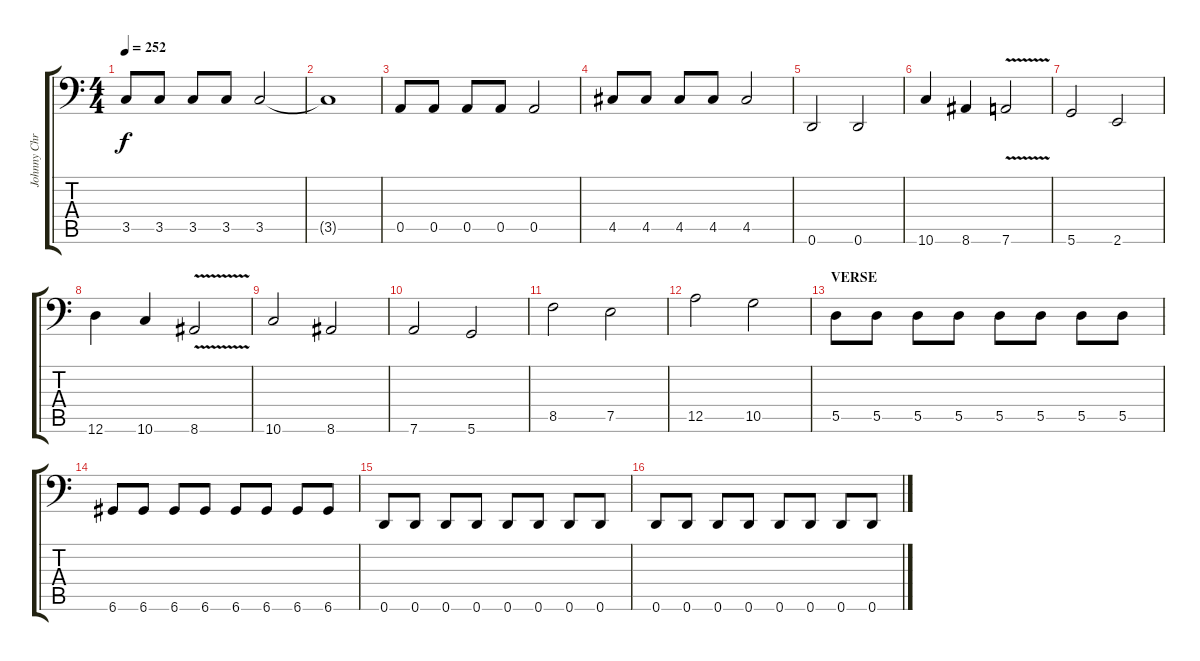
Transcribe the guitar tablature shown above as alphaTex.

\track ("Johnny Christ" "Johnny Chr") {instrument electricbasspick}
\staff {score tabs}
\tuning (E3 B2 G2 D2 A1 D1) {hide}
\ts (4 4)
\tempo 252
\clef f4
\ks c
3.5.8{dy f} 3.5.8 3.5.8 3.5.8 3.5.2 |
3.5{t}.1 |
0.5.8 0.5.8 0.5.8 0.5.8 0.5.2 |
4.5.8 4.5.8 4.5.8 4.5.8 4.5.2 |
0.6.2 0.6.2 |
10.6.4 8.6.4 7.6{v}.2 |
5.6.2 2.6.2 |
12.6.4 10.6.4 8.6{v}.2 |
10.6.2 8.6.2 |
7.6.2 5.6.2 |
8.5.2 7.5.2 |
12.5.2 10.5.2 |
\section ("" "VERSE")
5.5.8 5.5.8 5.5.8 5.5.8 5.5.8 5.5.8 5.5.8 5.5.8 |
6.6.8 6.6.8 6.6.8 6.6.8 6.6.8 6.6.8 6.6.8 6.6.8 |
0.6.8 0.6.8 0.6.8 0.6.8 0.6.8 0.6.8 0.6.8 0.6.8 |
0.6.8 0.6.8 0.6.8 0.6.8 0.6.8 0.6.8 0.6.8 0.6.8
